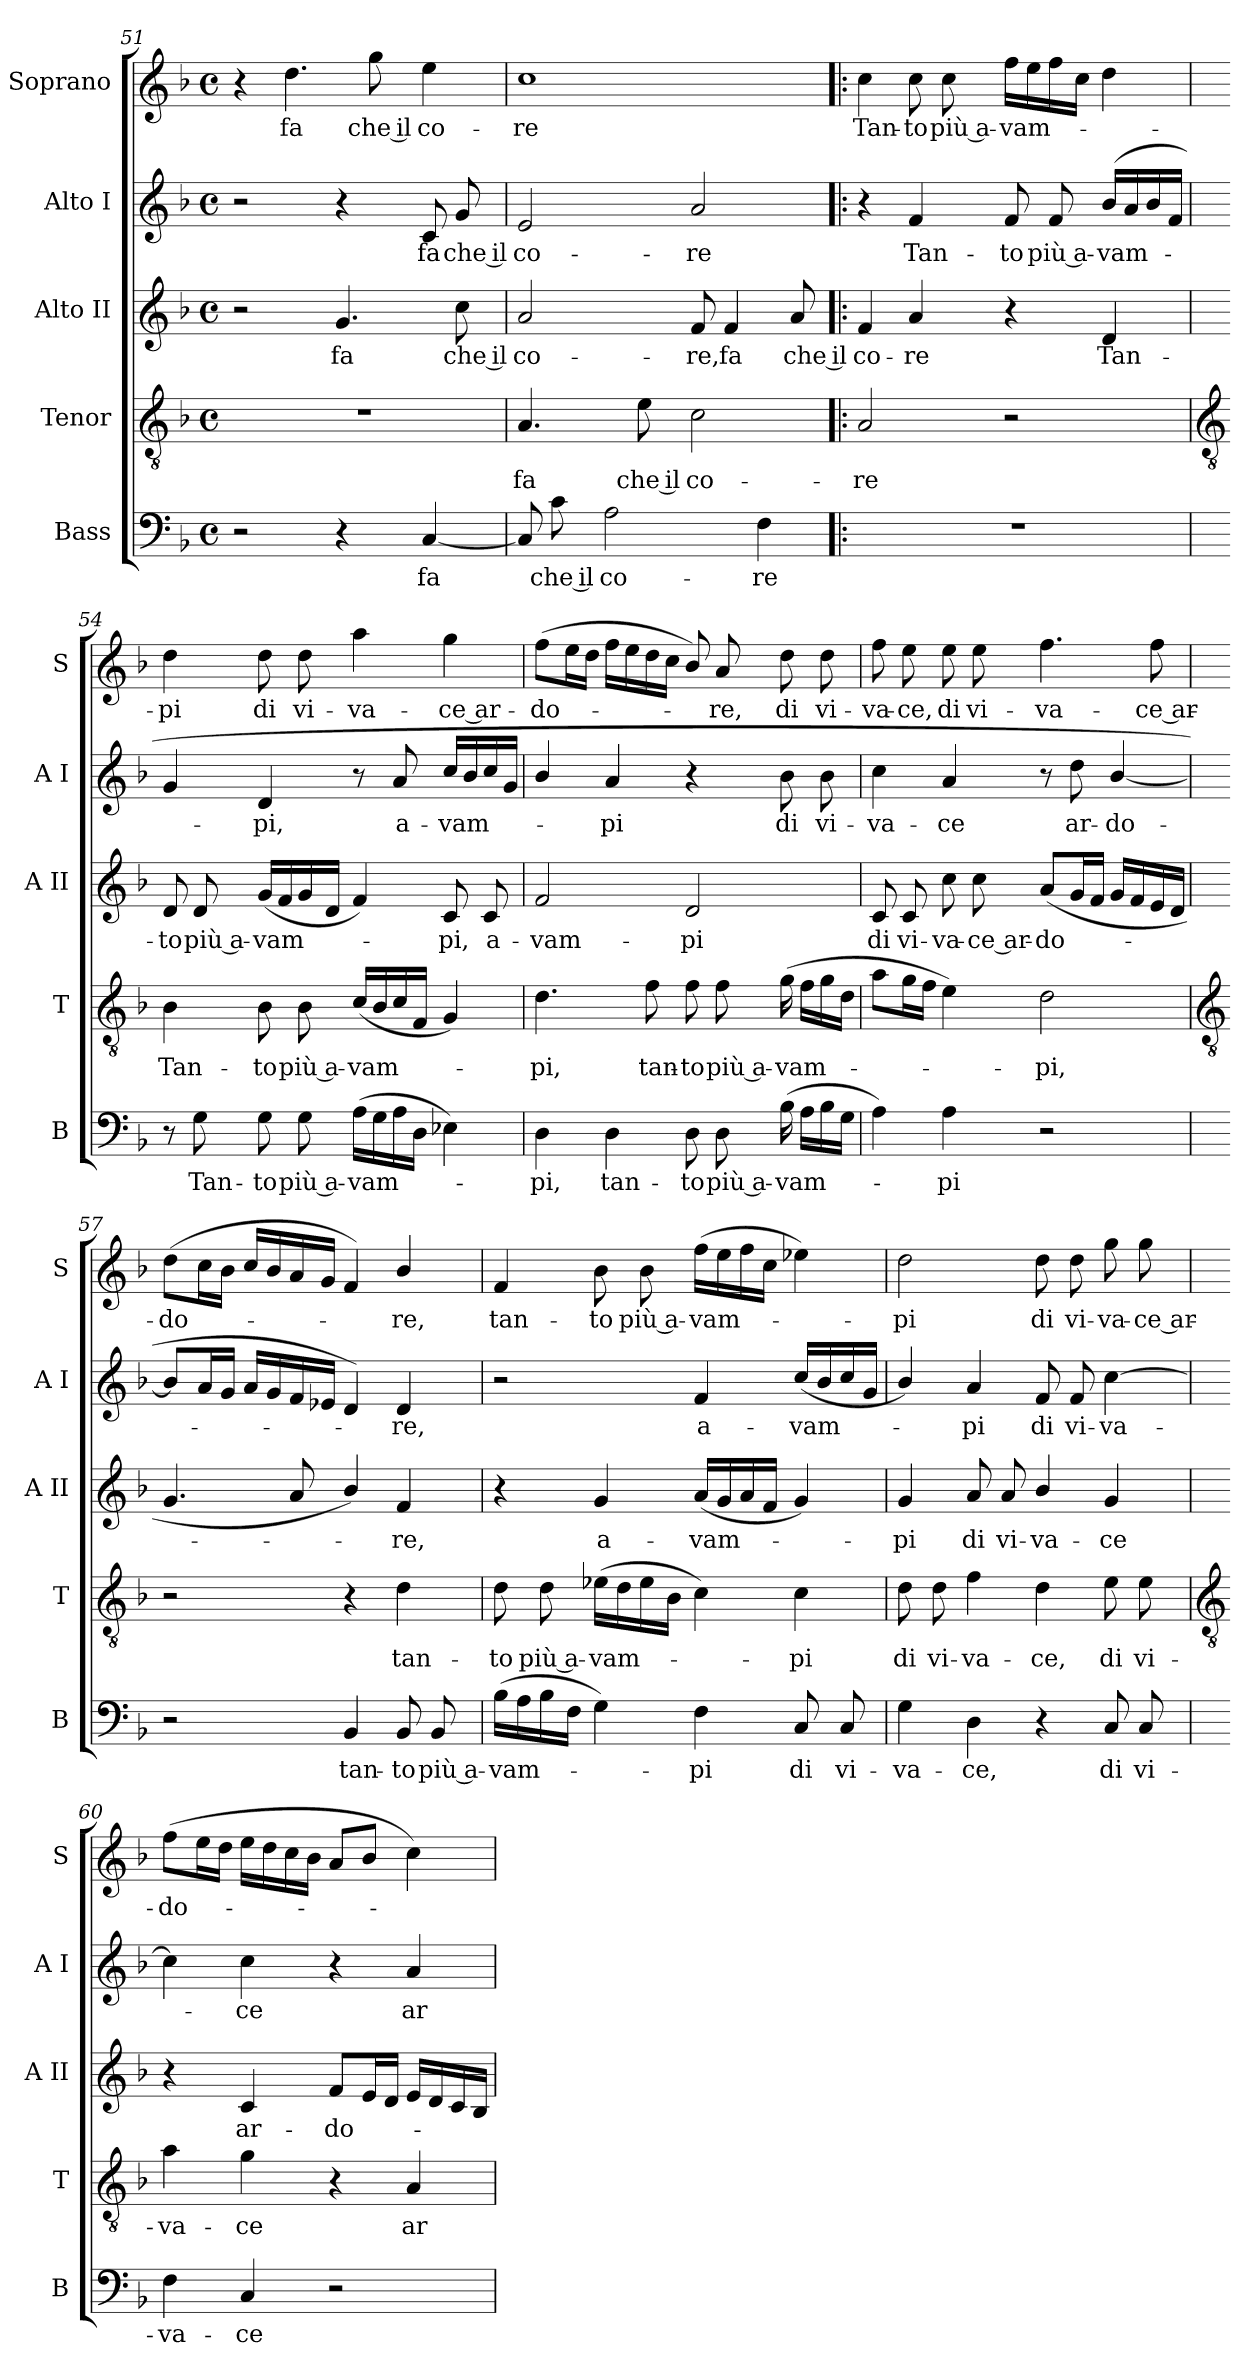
**kern	**text	**kern	**text	**kern	**text	**kern	**text	**kern	**text
*part5	*part5	*part4	*part4	*part3	*part3	*part2	*part2	*part1	*part1
*staff5	*staff5	*staff4	*staff4	*staff3	*staff3	*staff2	*staff2	*staff1	*staff1
*I"Bass	*	*I"Tenor	*	*I"Alto II	*	*I"Alto I	*	*I"Soprano	*
*I'B	*	*I'T	*	*I'A II	*	*I'A I	*	*I'S	*
!!LO:LB:g=z
*clefF4	*	*clefGv2	*	*clefG2	*	*clefG2	*	*clefG2	*
*k[b-]	*	*k[b-]	*	*k[b-]	*	*k[b-]	*	*k[b-]	*
*F:	*	*F:	*	*F:	*	*F:	*	*F:	*
*M4/4	*	*M4/4	*	*M4/4	*	*M4/4	*	*M4/4	*
*met(c)	*	*met(c)	*	*met(c)	*	*met(c)	*	*met(c)	*
=51	=51	=51	=51	=51	=51	=51	=51	=51	=51
2r	.	1r	.	2r	.	2r	.	4r	.
!	!	!	!	!	!	!	!	!	!LO:LY:b
.	.	.	.	.	.	.	.	4.dd	fa
!	!	!	!	!	!LO:LY:b	!	!	!	!
4r	.	.	.	4.g	fa	4r	.	.	.
!	!	!	!	!	!	!	!	!	!LO:LY:b
.	.	.	.	.	.	.	.	8gg	che il
!	!LO:LY:b	!	!	!	!	!	!LO:LY:b	!	!LO:LY:b
[4C	fa	.	.	.	.	8c	fa	4ee	co-
!	!	!	!	!	!LO:LY:b	!	!LO:LY:b	!	!
.	.	.	.	8cc	che il	8g	che il	.	.
=52	=52	=52	=52	=52	=52	=52	=52	=52	=52
!	!	!	!LO:LY:b	!	!LO:LY:b	!	!LO:LY:b	!	!LO:LY:b
8C]	.	4.A	fa	2a	co-	2e	co-	1cc	-re
!	!LO:LY:b	!	!	!	!	!	!	!	!
8c	che il	.	.	.	.	.	.	.	.
!	!LO:LY:b	!	!	!	!	!	!	!	!
2A	co-	.	.	.	.	.	.	.	.
!	!	!	!LO:LY:b	!	!	!	!	!	!
.	.	8e	che il	.	.	.	.	.	.
!	!	!	!LO:LY:b	!	!LO:LY:b	!	!LO:LY:b	!	!
.	.	2c	co-	8f	-re,	2a	-re	.	.
!	!	!	!	!	!LO:LY:b	!	!	!	!
.	.	.	.	4f	fa	.	.	.	.
!	!LO:LY:b	!	!	!	!	!	!	!	!
4F	-re	.	.	.	.	.	.	.	.
!	!	!	!	!	!LO:LY:b	!	!	!	!
.	.	.	.	8a	che il	.	.	.	.
=53!|:	=53!|:	=53!|:	=53!|:	=53!|:	=53!|:	=53!|:	=53!|:	=53!|:	=53!|:
!	!	!	!LO:LY:b	!	!LO:LY:b	!	!	!	!LO:LY:b
1r	.	2A	-re	4f	co-	4r	.	4cc	Tan-
!	!	!	!	!	!LO:LY:b	!	!LO:LY:b	!	!LO:LY:b
.	.	.	.	4a	-re	4f	Tan-	8cc	-to
!	!	!	!	!	!	!	!	!	!LO:LY:b
.	.	.	.	.	.	.	.	8cc	più a-
!	!	!	!	!	!	!	!LO:LY:b	!	!LO:LY:b
.	.	2r	.	4r	.	8f	-to	16ffLL	-vam-
.	.	.	.	.	.	.	.	16ee	.
!	!	!	!	!	!	!	!LO:LY:b	!	!
.	.	.	.	.	.	8f	più a-	16ff	.
.	.	.	.	.	.	.	.	16ccJJ	.
!	!	!	!	!	!LO:LY:b	!	!LO:LY:b	!	!
.	.	.	.	4d	Tan-	(<16b-LL	-vam-	4dd	.
.	.	.	.	.	.	16a	.	.	.
.	.	.	.	.	.	16b-	.	.	.
.	.	.	.	.	.	16fJJ	.	.	.
!!LO:LB:g=z
=54	=54	=54	=54	=54	=54	=54	=54	=54	=54
*	*	*clefGv2	*	*	*	*	*	*	*
!	!	!	!LO:LY:b	!	!LO:LY:b	!	!	!	!LO:LY:b
8r	.	4B-	Tan-	8d	-to	4g	.	4dd	pi
!	!LO:LY:b	!	!	!	!LO:LY:b	!	!	!	!
8G	Tan-	.	.	8d	più a-	.	.	.	.
!	!LO:LY:b	!	!LO:LY:b	!	!LO:LY:b	!	!LO:LY:b	!	!LO:LY:b
8G	-to	8B-	-to	(<16gLL	-vam-	4d	pi,	8dd	di
.	.	.	.	16f	.	.	.	.	.
!	!LO:LY:b	!	!LO:LY:b	!	!	!	!	!	!LO:LY:b
8G	più a-	8B-	più a-	16g	.	.	.	8dd	vi-
.	.	.	.	16dJJ	.	.	.	.	.
!	!LO:LY:b	!	!LO:LY:b	!	!	!	!	!	!LO:LY:b
(>16ALL	-vam-	(<16cLL	-vam-	4f)	.	8r	.	4aa	-va-
16G	.	16B-	.	.	.	.	.	.	.
!	!	!	!	!	!	!	!LO:LY:b	!	!
16A	.	16c	.	.	.	8a	a-	.	.
16DJJ	.	16FJJ	.	.	.	.	.	.	.
!	!	!	!	!	!LO:LY:b	!	!LO:LY:b	!	!LO:LY:b
4E-X)	.	4G)	.	8c	pi,	16ccLL	-vam-	4gg	-ce ar-
.	.	.	.	.	.	16b-	.	.	.
!	!	!	!	!	!LO:LY:b	!	!	!	!
.	.	.	.	8c	a-	16cc	.	.	.
.	.	.	.	.	.	16gJJ	.	.	.
=55	=55	=55	=55	=55	=55	=55	=55	=55	=55
!	!LO:LY:b	!	!LO:LY:b	!	!LO:LY:b	!	!	!	!LO:LY:b
4D	pi,	4.d	pi,	2f	-vam-	4b-/	.	(>8ffL	-do-
.	.	.	.	.	.	.	.	16eeL	.
.	.	.	.	.	.	.	.	16ddJJ	.
!	!LO:LY:b	!	!	!	!	!	!LO:LY:b	!	!
4D	tan-	.	.	.	.	4a	pi	16ffLL	.
.	.	.	.	.	.	.	.	16ee	.
!	!	!	!LO:LY:b	!	!	!	!	!	!
.	.	8f	tan-	.	.	.	.	16dd	.
.	.	.	.	.	.	.	.	16ccJJ	.
!	!LO:LY:b	!	!LO:LY:b	!	!LO:LY:b	!	!	!	!
8D	-to	8f	-to	2d	-pi	4r	.	8b-/)	.
!	!LO:LY:b	!	!LO:LY:b	!	!	!	!	!	!LO:LY:b
8D	più a-	8f	più a-	.	.	.	.	8a	re,
!	!LO:LY:b	!	!LO:LY:b	!	!	!	!LO:LY:b	!	!LO:LY:b
(>16B-	-vam-	(>16g	-vam-	.	.	8b-	di	8dd	di
16ALL	.	16fLL	.	.	.	.	.	.	.
!	!	!	!	!	!	!	!LO:LY:b	!	!LO:LY:b
16B-	.	16g	.	.	.	8b-	vi-	8dd	vi-
16GJJ	.	16dJJ	.	.	.	.	.	.	.
=56	=56	=56	=56	=56	=56	=56	=56	=56	=56
!	!	!	!	!	!LO:LY:b	!	!LO:LY:b	!	!LO:LY:b
4A)	.	8aL	.	8c	di	4cc	-va-	8ff	-va-
!	!	!	!	!	!LO:LY:b	!	!	!	!LO:LY:b
.	.	16gL	.	8c	vi-	.	.	8ee	-ce,
.	.	16fJJ	.	.	.	.	.	.	.
!	!LO:LY:b	!	!	!	!LO:LY:b	!	!LO:LY:b	!	!LO:LY:b
4A	pi	4e)	.	8cc	-va-	4a	-ce	8ee	di
!	!	!	!	!	!LO:LY:b	!	!	!	!LO:LY:b
.	.	.	.	8cc	-ce ar-	.	.	8ee	vi-
!	!	!	!LO:LY:b	!	!LO:LY:b	!	!	!	!LO:LY:b
2r	.	2d	pi,	(<8aL	-do-	8r	.	4.ff	-va-
!	!	!	!	!	!	!	!LO:LY:b	!	!
.	.	.	.	16gL	.	8dd	ar-	.	.
.	.	.	.	16fJJ	.	.	.	.	.
!	!	!	!	!	!	!	!LO:LY:b	!	!
.	.	.	.	16gLL	.	[4b-/	-do-	.	.
.	.	.	.	16f	.	.	.	.	.
!	!	!	!	!	!	!	!	!	!LO:LY:b
.	.	.	.	16e	.	.	.	8ff	-ce ar-
.	.	.	.	16dJJ	.	.	.	.	.
!!LO:LB:g=z
=57	=57	=57	=57	=57	=57	=57	=57	=57	=57
*	*	*clefGv2	*	*	*	*	*	*	*
!	!	!	!	!	!	!	!	!	!LO:LY:b
2r	.	2r	.	4.g	.	8b-L]	.	(<8ddL	-do-
.	.	.	.	.	.	16aL	.	16ccL	.
.	.	.	.	.	.	16gJJ	.	16b-JJ	.
.	.	.	.	.	.	16aLL	.	16ccLL	.
.	.	.	.	.	.	16g	.	16b-	.
.	.	.	.	8a	.	16f	.	16a	.
.	.	.	.	.	.	16e-XJJ	.	16gJJ	.
!	!LO:LY:b	!	!	!	!	!	!	!	!
4BB-	tan-	4r	.	4b-/)	.	4d)	.	4f)	.
!	!LO:LY:b	!	!LO:LY:b	!	!LO:LY:b	!	!LO:LY:b	!	!LO:LY:b
8BB-	-to	4d	tan-	4f	re,	4d	re,	4b-/	re,
!	!LO:LY:b	!	!	!	!	!	!	!	!
8BB-	più a-	.	.	.	.	.	.	.	.
=58	=58	=58	=58	=58	=58	=58	=58	=58	=58
!	!LO:LY:b	!	!LO:LY:b	!	!	!	!	!	!LO:LY:b
(>16B-LL	-vam-	8d	-to	4r	.	2r	.	4f	tan-
16A	.	.	.	.	.	.	.	.	.
!	!	!	!LO:LY:b	!	!	!	!	!	!
16B-	.	8d	più a-	.	.	.	.	.	.
16FJJ	.	.	.	.	.	.	.	.	.
!	!	!	!LO:LY:b	!	!LO:LY:b	!	!	!	!LO:LY:b
4G)	.	(>16e-XLL	-vam-	4g	a-	.	.	8b-	-to
.	.	16d	.	.	.	.	.	.	.
!	!	!	!	!	!	!	!	!	!LO:LY:b
.	.	16e-	.	.	.	.	.	8b-	più a-
.	.	16B-JJ	.	.	.	.	.	.	.
!	!LO:LY:b	!	!	!	!LO:LY:b	!	!LO:LY:b	!	!LO:LY:b
4F	pi	4c)	.	(<16aLL	-vam-	4f	a-	(>16ffLL	-vam-
.	.	.	.	16g	.	.	.	16ee	.
.	.	.	.	16a	.	.	.	16ff	.
.	.	.	.	16fJJ	.	.	.	16ccJJ	.
!	!LO:LY:b	!	!LO:LY:b	!	!	!	!LO:LY:b	!	!
8C	di	4c	pi	4g)	.	(<16ccLL	-vam-	4ee-X)	.
.	.	.	.	.	.	16b-	.	.	.
!	!LO:LY:b	!	!	!	!	!	!	!	!
8C	vi-	.	.	.	.	16cc	.	.	.
.	.	.	.	.	.	16gJJ	.	.	.
=59	=59	=59	=59	=59	=59	=59	=59	=59	=59
!	!LO:LY:b	!	!LO:LY:b	!	!LO:LY:b	!	!	!	!LO:LY:b
4G	-va-	8d	di	4g	pi	4b-/)	.	2dd	pi
!	!	!	!LO:LY:b	!	!	!	!	!	!
.	.	8d	vi-	.	.	.	.	.	.
!	!LO:LY:b	!	!LO:LY:b	!	!LO:LY:b	!	!LO:LY:b	!	!
4D	-ce,	4f	-va-	8a	di	4a	pi	.	.
!	!	!	!	!	!LO:LY:b	!	!	!	!
.	.	.	.	8a	vi-	.	.	.	.
!	!	!	!LO:LY:b	!	!LO:LY:b	!	!LO:LY:b	!	!LO:LY:b
4r	.	4d	-ce,	4b-/	-va-	8f	di	8dd	di
!	!	!	!	!	!	!	!LO:LY:b	!	!LO:LY:b
.	.	.	.	.	.	8f	vi-	8dd	vi-
!	!LO:LY:b	!	!LO:LY:b	!	!LO:LY:b	!	!LO:LY:b	!	!LO:LY:b
8C	di	8e	di	4g	-ce	[4cc	-va-	8gg	-va-
!	!LO:LY:b	!	!LO:LY:b	!	!	!	!	!	!LO:LY:b
8C	vi-	8e	vi-	.	.	.	.	8gg	-ce ar-
!!LO:LB:g=z
=60	=60	=60	=60	=60	=60	=60	=60	=60	=60
*	*	*clefGv2	*	*	*	*	*	*	*
!	!LO:LY:b	!	!LO:LY:b	!	!	!	!	!	!LO:LY:b
4F	-va-	4a	-va-	4r	.	4cc]	.	(>8ffL	-do-
.	.	.	.	.	.	.	.	16eeL	.
.	.	.	.	.	.	.	.	16ddJJ	.
!	!LO:LY:b	!	!LO:LY:b	!	!LO:LY:b	!	!LO:LY:b	!	!
4C	-ce	4g	-ce	4c	ar-	4cc	ce	16eeLL	.
.	.	.	.	.	.	.	.	16dd	.
.	.	.	.	.	.	.	.	16cc	.
.	.	.	.	.	.	.	.	16b-JJ	.
!	!	!	!	!	!LO:LY:b	!	!	!	!
2r	.	4r	.	8fL	-do-	4r	.	8aL	.
.	.	.	.	16eL	.	.	.	8b-J	.
.	.	.	.	16dJJ	.	.	.	.	.
!	!	!	!LO:LY:b	!	!	!	!LO:LY:b	!	!
.	.	4A	ar-	16eLL	.	4a	ar-	4cc)	.
.	.	.	.	16d	.	.	.	.	.
.	.	.	.	16c	.	.	.	.	.
.	.	.	.	16B-JJ	.	.	.	.	.
=	=	=	=	=	=	=	=	=	=
*-	*-	*-	*-	*-	*-	*-	*-	*-	*-
